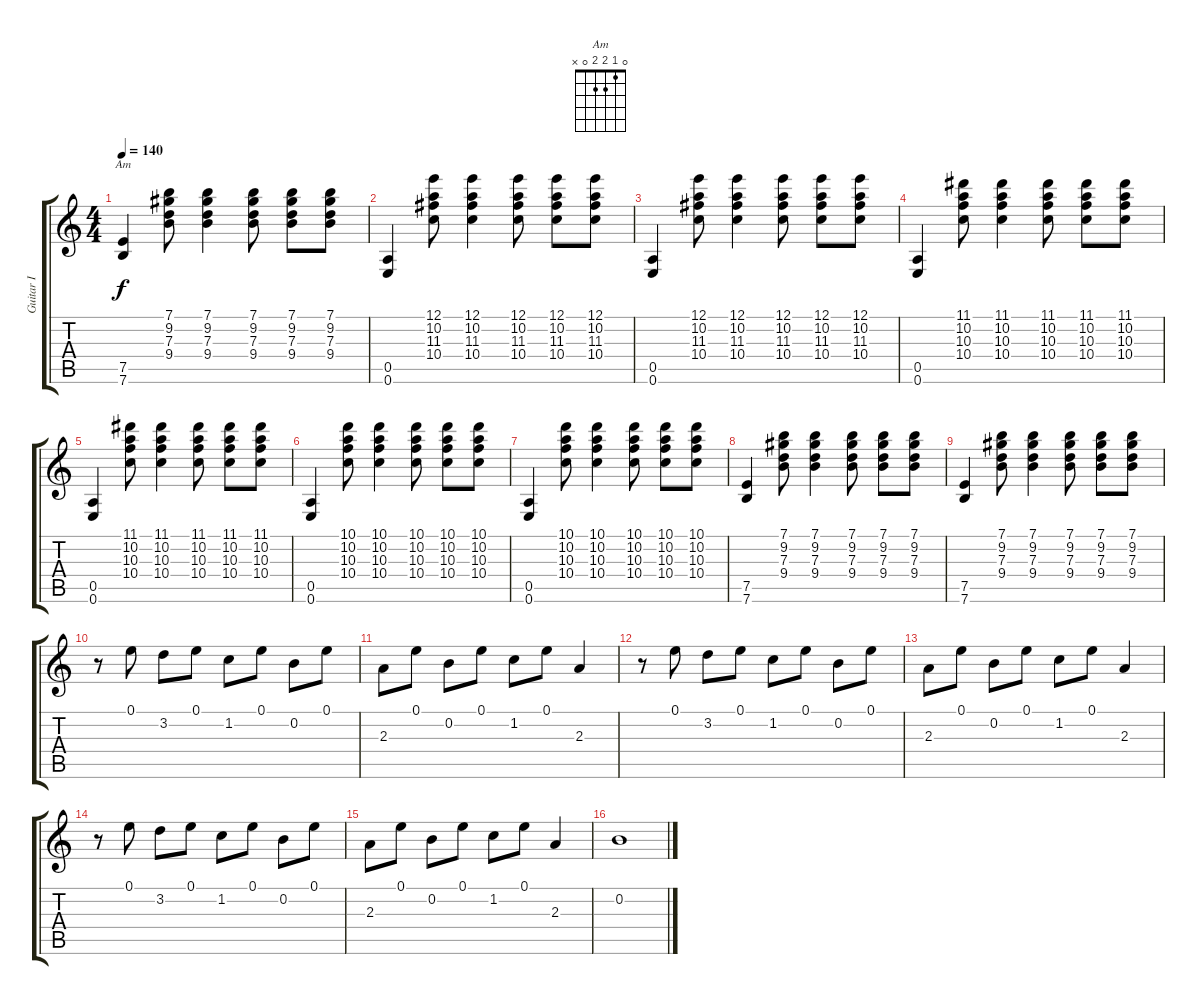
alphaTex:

\track ("Guitar I" "Guitar I") {instrument acousticguitarnylon}
\staff {score tabs}
\tuning (E4 B3 G3 D3 A2 E2) {hide}
\chord ("Am" 0 1 2 2 0 x)
\ts (4 4)
\tempo 140
\clef g2
\ks c
(7.5 7.6).4{ch "Am" dy f volume 12} (7.1 9.2 7.3 9.4).8 (7.1 9.2 7.3 9.4).4 (7.1 9.2 7.3 9.4).8 (7.1 9.2 7.3 9.4).8 (7.1 9.2 7.3 9.4).8 |
(0.5 0.6).4{volume 12} (12.1 10.2 11.3 10.4).8 (12.1 10.2 11.3 10.4).4 (12.1 10.2 11.3 10.4).8 (12.1 10.2 11.3 10.4).8 (12.1 10.2 11.3 10.4).8 |
(0.5 0.6).4{volume 12} (12.1 10.2 11.3 10.4).8 (12.1 10.2 11.3 10.4).4 (12.1 10.2 11.3 10.4).8 (12.1 10.2 11.3 10.4).8 (12.1 10.2 11.3 10.4).8 |
(0.5 0.6).4{volume 12} (11.1 10.2 10.3 10.4).8 (11.1 10.2 10.3 10.4).4 (11.1 10.2 10.3 10.4).8 (11.1 10.2 10.3 10.4).8 (11.1 10.2 10.3 10.4).8 |
(0.5 0.6).4{volume 12} (11.1 10.2 10.3 10.4).8 (11.1 10.2 10.3 10.4).4 (11.1 10.2 10.3 10.4).8 (11.1 10.2 10.3 10.4).8 (11.1 10.2 10.3 10.4).8 |
(0.5 0.6).4{volume 12} (10.1 10.2 10.3 10.4).8 (10.1 10.2 10.3 10.4).4 (10.1 10.2 10.3 10.4).8 (10.1 10.2 10.3 10.4).8 (10.1 10.2 10.3 10.4).8 |
(0.5 0.6).4{volume 12} (10.1 10.2 10.3 10.4).8 (10.1 10.2 10.3 10.4).4 (10.1 10.2 10.3 10.4).8 (10.1 10.2 10.3 10.4).8 (10.1 10.2 10.3 10.4).8 |
(7.5 7.6).4{volume 12} (7.1 9.2 7.3 9.4).8 (7.1 9.2 7.3 9.4).4 (7.1 9.2 7.3 9.4).8 (7.1 9.2 7.3 9.4).8 (7.1 9.2 7.3 9.4).8 |
(7.5 7.6).4{volume 12} (7.1 9.2 7.3 9.4).8 (7.1 9.2 7.3 9.4).4 (7.1 9.2 7.3 9.4).8 (7.1 9.2 7.3 9.4).8 (7.1 9.2 7.3 9.4).8 |
r.8{volume 16} 0.1.8 3.2.8 0.1.8 1.2.8 0.1.8 0.2.8 0.1.8 |
2.3.8 0.1.8 0.2.8 0.1.8 1.2.8 0.1.8 2.3.4 |
r.8 0.1.8 3.2.8 0.1.8 1.2.8 0.1.8 0.2.8 0.1.8 |
2.3.8 0.1.8 0.2.8 0.1.8 1.2.8 0.1.8 2.3.4 |
r.8 0.1.8 3.2.8 0.1.8 1.2.8 0.1.8 0.2.8 0.1.8 |
2.3.8 0.1.8 0.2.8 0.1.8 1.2.8 0.1.8 2.3.4 |
0.2.1
